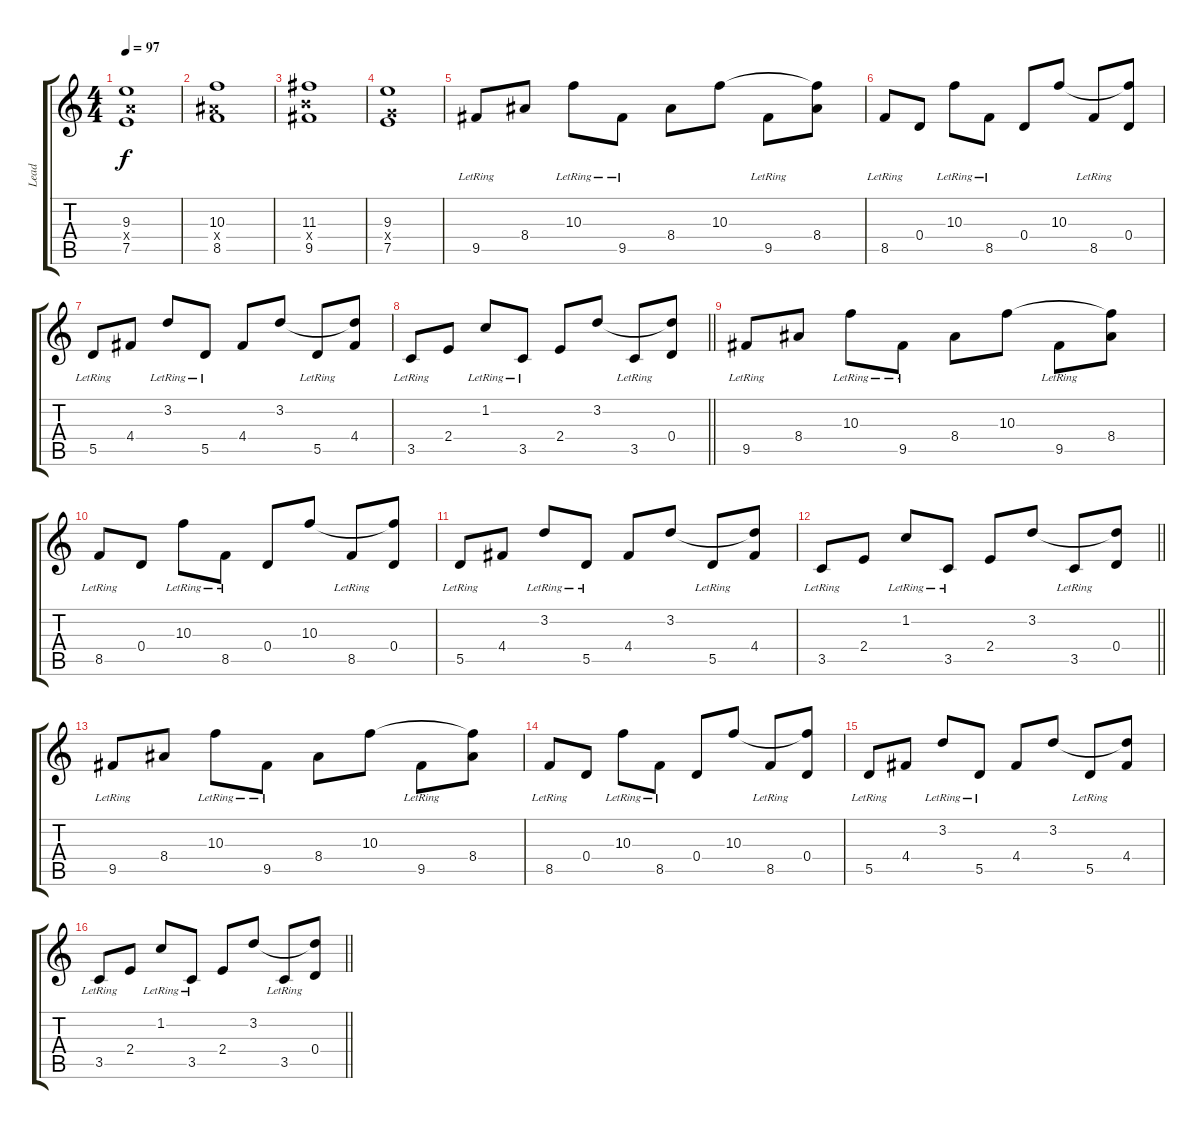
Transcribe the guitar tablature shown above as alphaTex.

\track ("Lead" "Lead") {instrument electricguitarclean}
\staff {score tabs}
\tuning (E4 B3 G3 D3 A2 E2) {hide}
\ts (4 4)
\tempo 97
\clef g2
\ks c
(9.3 7.4{x} 7.5).1{dy f} |
(10.3 8.4{x} 8.5).1 |
(11.3 9.4{x} 9.5).1 |
(9.3 5.4{x} 7.5).1 |
9.5{lr}.8{volume 11 instrument electricguitarclean} 8.4.8 10.3{lr}.8 9.5{lr}.8 8.4.8 10.3.8 9.5{lr}.8 (10.3{t} 8.4).8 |
8.5{lr}.8 0.4.8 10.3{lr}.8 8.5{lr}.8 0.4.8 10.3.8 8.5{lr}.8 (10.3{t} 0.4).8 |
5.5{lr}.8 4.4.8 3.2{lr}.8 5.5{lr}.8 4.4.8 3.2.8 5.5{lr}.8 (3.2{t} 4.4).8 |
\barLineRight lightlight
3.5{lr}.8 2.4.8 1.2{lr}.8 3.5{lr}.8 2.4.8 3.2.8 3.5{lr}.8 (3.2{t} 0.4).8 |
9.5{lr}.8 8.4.8 10.3{lr}.8 9.5{lr}.8 8.4.8 10.3.8 9.5{lr}.8 (10.3{t} 8.4).8 |
8.5{lr}.8 0.4.8 10.3{lr}.8 8.5{lr}.8 0.4.8 10.3.8 8.5{lr}.8 (10.3{t} 0.4).8 |
5.5{lr}.8 4.4.8 3.2{lr}.8 5.5{lr}.8 4.4.8 3.2.8 5.5{lr}.8 (3.2{t} 4.4).8 |
\barLineRight lightlight
3.5{lr}.8 2.4.8 1.2{lr}.8 3.5{lr}.8 2.4.8 3.2.8 3.5{lr}.8 (3.2{t} 0.4).8 |
9.5{lr}.8 8.4.8 10.3{lr}.8 9.5{lr}.8 8.4.8 10.3.8 9.5{lr}.8 (10.3{t} 8.4).8 |
8.5{lr}.8 0.4.8 10.3{lr}.8 8.5{lr}.8 0.4.8 10.3.8 8.5{lr}.8 (10.3{t} 0.4).8 |
5.5{lr}.8 4.4.8 3.2{lr}.8 5.5{lr}.8 4.4.8 3.2.8 5.5{lr}.8 (3.2{t} 4.4).8 |
\barLineRight lightlight
3.5{lr}.8 2.4.8 1.2{lr}.8 3.5{lr}.8 2.4.8 3.2.8 3.5{lr}.8 (3.2{t} 0.4).8
